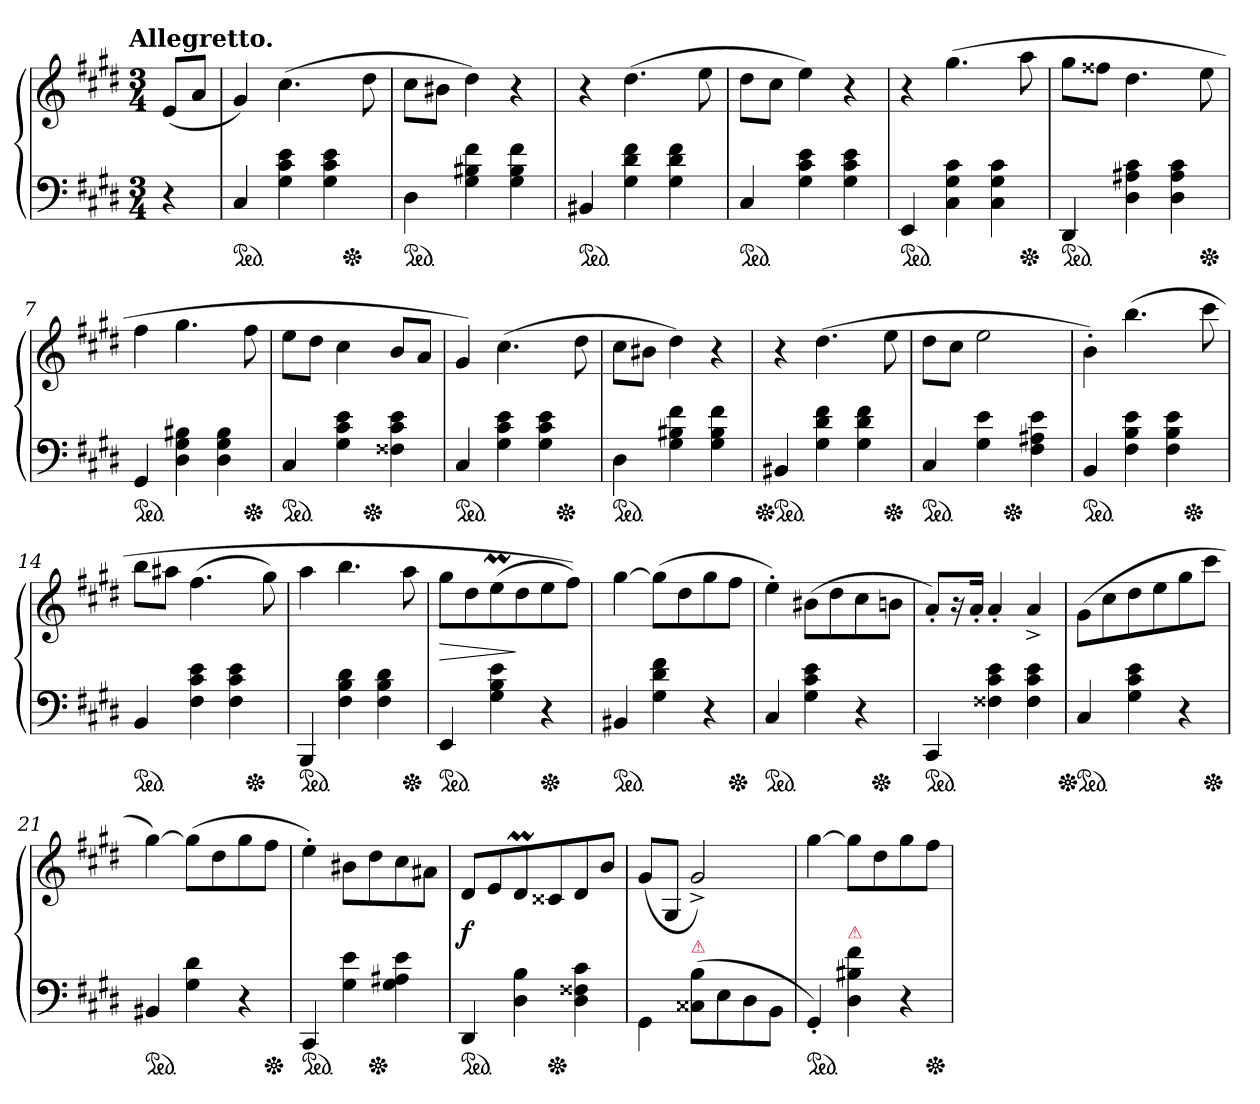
**kern	**kern	**dynam
*part1	*part1	*part1
*staff2	*staff1	*staff1/2
*clefF4	*clefG2	*
*k[f#c#g#d#]	*k[f#c#g#d#]	*
*c#:	*c#:	*
!!LO:TX:omd:t=Allegretto.
*M3/4	*M3/4	*
=	=	=
4r	(8eL	.
.	8aJ	.
=1	=1	=1
*ped	*	*
*	*^	*
4C#	4g#)	2ryy	.
4G# 4c# 4e	(4.cc#	.	.
4G# 4c# 4e	.	16ryy	.
*Xped	*	*	*
.	.	8.ryy	.
.	8dd#	.	.
*	*v	*v	*
=2	=2	=2
*ped	*	*
4D#	8cc#L	.
.	8b#XJ	.
4G# 4B#X 4f#	4dd#)	.
4G# 4B# 4f#	4r	.
=3	=3	=3
*ped	*	*
4BB#X	4r	.
4G# 4d# 4f#	(4.dd#	.
4G# 4d# 4f#	.	.
.	8ee	.
=4	=4	=4
*ped	*	*
4C#	8dd#L	.
.	8cc#J	.
4G# 4c# 4e	4ee)	.
4G# 4c# 4e	4r	.
=5	=5	=5
*ped	*	*
4EE	4r	.
4C# 4G# 4c#	(>4.gg#	.
4C# 4G# 4c#	.	.
*Xped	*	*
.	8aa	.
=6	=6	=6
*ped	*	*
4DD#	8gg#L	.
.	8ff##XJ	.
4D# 4A#X 4c#	4.dd#	.
4D# 4A# 4c#	.	.
*Xped	*	*
.	8ee	.
=7	=7	=7
*ped	*	*
4GG#	4ff#	.
4D# 4G# 4B#X	4.gg#	.
4D# 4G# 4B#	.	.
*Xped	*	*
.	8ff#	.
=8	=8	=8
*ped	*	*
*	*^	*
4C#	8eeL	4.ryy	.
.	8dd#J	.	.
4G# 4c# 4e	4cc#	.	.
*Xped	*	*	*
.	.	4.ryy	.
4F##X 4c# 4e	8bL	.	.
.	8aJ	.	.
=9	=9	=9	=9
*ped	*	*	*
4C#	4g#)	2ryy	.
4G# 4c# 4e	(4.cc#	.	.
4G# 4c# 4e	.	16ryy	.
*Xped	*	*	*
.	.	8.ryy	.
.	8dd#	.	.
*	*v	*v	*
=10	=10	=10
*ped	*	*
4D#	8cc#L	.
.	8b#XJ	.
4G# 4B#X 4f#	4dd#)	.
4G# 4B# 4f#	4r	.
=11	=11	=11
*Xped	*	*
*ped	*	*
4BB#X	4r	.
4G# 4d# 4f#	(4.dd#	.
4G# 4d# 4f#	.	.
*Xped	*	*
.	8ee	.
=12	=12	=12
*ped	*	*
*	*^	*
4C#	8dd#L	4.ryy	.
.	8cc#J	.	.
4G# 4e	2ee	.	.
*Xped	*	*	*
.	.	4.ryy	.
4F# 4A#X 4e	.	.	.
=13	=13	=13	=13
*ped	*	*	*
4BB	4b')	2ryy	.
4F# 4B 4e	(4.bb	.	.
4F# 4B 4e	.	16ryy	.
*Xped	*	*	*
.	.	8.ryy	.
.	8ccc#	.	.
=14	=14	=14	=14
*ped	*	*	*
4BB	8bbL	2ryy	.
.	8aa#XJ	.	.
4F# 4c# 4e	(4.ff#	.	.
4F# 4c# 4e	.	16ryy	.
*Xped	*	*	*
.	.	8.ryy	.
.	8gg#)	.	.
*	*v	*v	*
=15	=15	=15
*ped	*	*
4BBB	4aa	.
4F# 4B 4d#	4.bb	.
4F# 4B 4d#	.	.
*Xped	*	*
.	8aa	.
=16	=16	=16
*ped	*	*
4EE	8gg#L	>
.	8dd#	.
4G# 4B 4e	(8eeM	.
.	8dd#	]
*Xped	*	*
4r	8ee	.
.	8ff#J))	.
=17	=17	=17
*ped	*	*
4BB#X	[4gg#	.
4G# 4d# 4f#	(8gg#L]	.
.	8dd#	.
4r	8gg#	.
*Xped	*	*
.	8ff#J	.
=18	=18	=18
*ped	*	*
*	*^	*
4C#	4ee')	2ryy	.
4G# 4c# 4e	(>8b#XL	.	.
.	8dd#	.	.
4r	8cc#	16ryy	.
*Xped	*	*	*
.	.	8.ryy	.
.	8bnJ	.	.
*	*v	*v	*
=19	=19	=19
*ped	*	*
4CC#	8a'/L)	.
.	16r	.
.	16a'Jk	.
4F##X 4c# 4e	4a'	.
4F## 4c# 4e	4a^	.
=20	=20	=20
*Xped	*	*
*ped	*	*
4C#	(8g#L	.
.	8cc#	.
4G# 4c# 4e	8dd#	.
.	8ee	.
4r	8gg#	.
*Xped	*	*
.	8ccc#J	.
=21	=21	=21
*ped	*	*
4BB#X	[4gg#)	.
4G# 4d#	(8gg#L]	.
.	8dd#	.
4r	8gg#	.
*Xped	*	*
.	8ff#J	.
=22	=22	=22
*ped	*	*
4CC#	4ee')	.
4G# 4e	8b#XL	.
*Xped	*	*
.	8dd#	.
4G# 4A#X 4e	8cc#	.
.	8a#XJ	.
=23	=23	=23
*ped	*	*
4DD#	8d#L	f
.	8e	.
4D# 4B	8d#m	.
*Xped	*	*
.	8c##X	.
4D# 4F##X 4c#	8d#	.
.	8bJ	.
=24	=24	=24
4GG#\	(>8g#L	.
.	8G#/J	.
!LO:TX:a:color=crimson:t=⚠	!	!
(>8C##X 8BL	2g#^)	.
8E	.	.
8D#	.	.
8BBJ	.	.
=25	=25	=25
*ped	*	*
4GG#')	[4gg#	.
!LO:TX:a:color=crimson:t=⚠	!	!
4D# 4B#X 4f#	8gg#L]	.
.	8dd#	.
4r	8gg#	.
*Xped	*	*
.	8ff#J	.
=	=	=
*-	*-	*-
